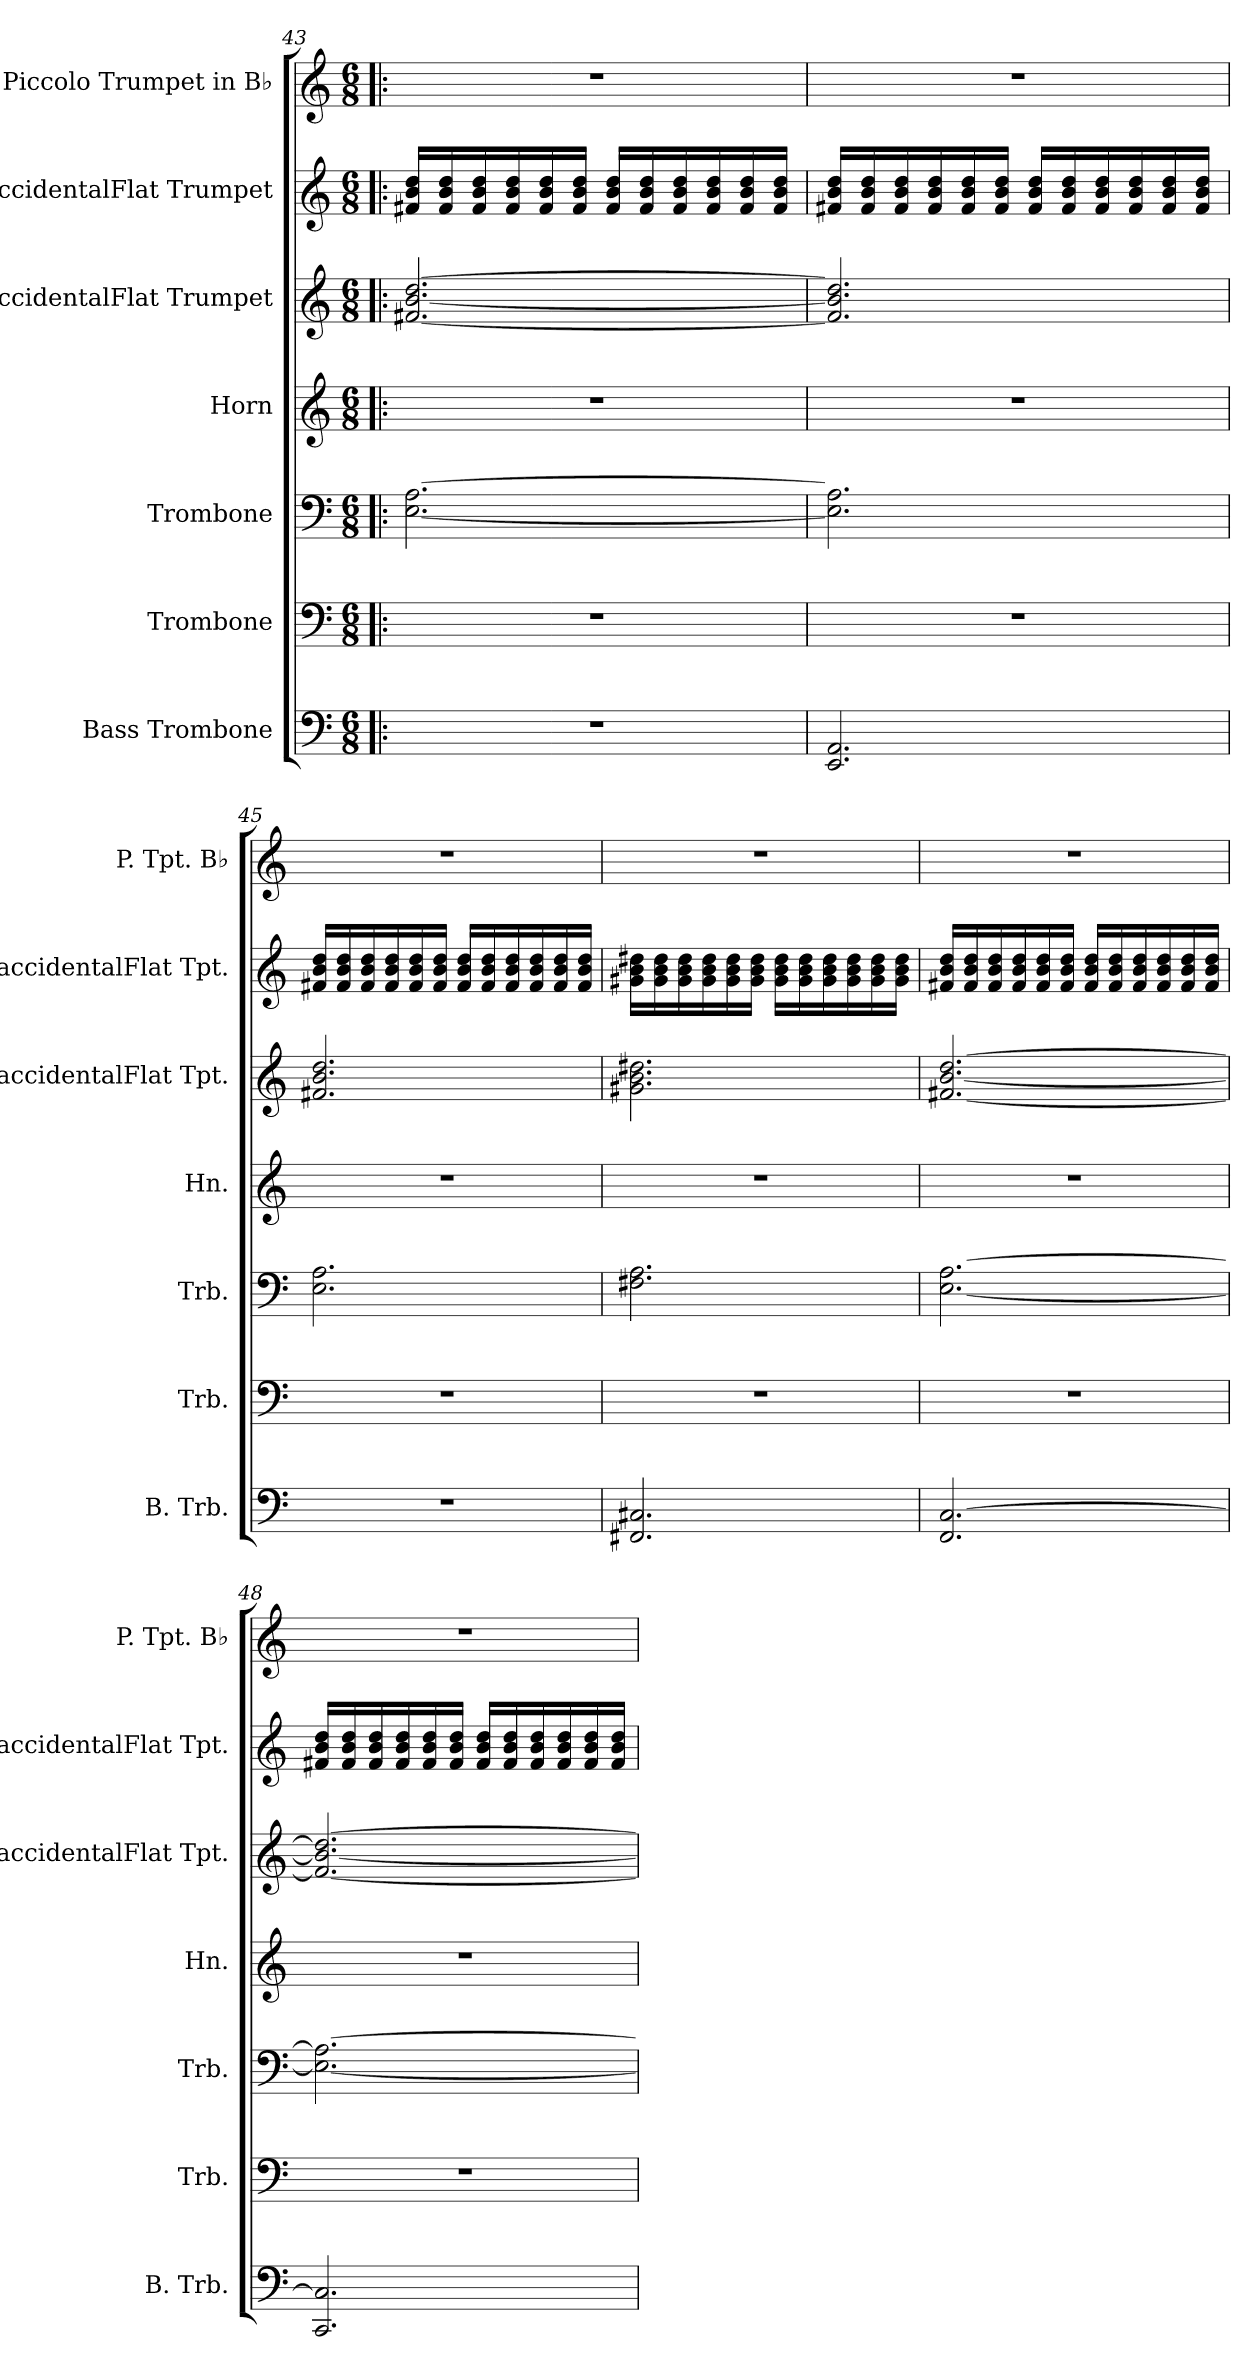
**kern	**kern	**kern	**kern	**kern	**kern	**kern
*part7	*part6	*part5	*part4	*part3	*part2	*part1
*staff7	*staff6	*staff5	*staff4	*staff3	*staff2	*staff1
*I"Bass Trombone	*I"Trombone	*I"Trombone	*I"Horn	*I"BaccidentalFlat Trumpet	*I"BaccidentalFlat Trumpet	*I"Piccolo Trumpet in B♭
*I'B. Trb.	*I'Trb.	*I'Trb.	*I'Hn.	*I'BaccidentalFlat Tpt.	*I'BaccidentalFlat Tpt.	*I'P. Tpt. B♭
*clefF4	*clefF4	*clefF4	*clefG2	*clefG2	*clefG2	*clefG2
*	*	*	*ITrd4c7	*ITrd1c2	*ITrd1c2	*ITrd-6c-10
*k[]	*k[]	*k[]	*k[b-]	*k[b-e-]	*k[b-e-]	*k[b-e-]
*M6/8	*M6/8	*M6/8	*M6/8	*M6/8	*M6/8	*M6/8
=43!|:	=43!|:	=43!|:	=43!|:	=43!|:	=43!|:	=43!|:
2.r	2.r	[2.E\ [2.A\	2.r	[2.en/ [2.a/ [2.cc/	16en/ 16a/ 16cc/LL	2.r
.	.	.	.	.	16e/ 16a/ 16cc/	.
.	.	.	.	.	16e/ 16a/ 16cc/	.
.	.	.	.	.	16e/ 16a/ 16cc/	.
.	.	.	.	.	16e/ 16a/ 16cc/	.
.	.	.	.	.	16e/ 16a/ 16cc/JJ	.
.	.	.	.	.	16e/ 16a/ 16cc/LL	.
.	.	.	.	.	16e/ 16a/ 16cc/	.
.	.	.	.	.	16e/ 16a/ 16cc/	.
.	.	.	.	.	16e/ 16a/ 16cc/	.
.	.	.	.	.	16e/ 16a/ 16cc/	.
.	.	.	.	.	16e/ 16a/ 16cc/JJ	.
!!LO:LB:g=z
=44	=44	=44	=44	=44	=44	=44
2.EE/ 2.AA/	2.r	2.E\] 2.A\]	2.r	2.e/] 2.a/] 2.cc/]	16en/ 16a/ 16cc/LL	2.r
.	.	.	.	.	16e/ 16a/ 16cc/	.
.	.	.	.	.	16e/ 16a/ 16cc/	.
.	.	.	.	.	16e/ 16a/ 16cc/	.
.	.	.	.	.	16e/ 16a/ 16cc/	.
.	.	.	.	.	16e/ 16a/ 16cc/JJ	.
.	.	.	.	.	16e/ 16a/ 16cc/LL	.
.	.	.	.	.	16e/ 16a/ 16cc/	.
.	.	.	.	.	16e/ 16a/ 16cc/	.
.	.	.	.	.	16e/ 16a/ 16cc/	.
.	.	.	.	.	16e/ 16a/ 16cc/	.
.	.	.	.	.	16e/ 16a/ 16cc/JJ	.
=45	=45	=45	=45	=45	=45	=45
2.r	2.r	2.E\ 2.A\	2.r	2.en/ 2.a/ 2.cc/	16en/ 16a/ 16cc/LL	2.r
.	.	.	.	.	16e/ 16a/ 16cc/	.
.	.	.	.	.	16e/ 16a/ 16cc/	.
.	.	.	.	.	16e/ 16a/ 16cc/	.
.	.	.	.	.	16e/ 16a/ 16cc/	.
.	.	.	.	.	16e/ 16a/ 16cc/JJ	.
.	.	.	.	.	16e/ 16a/ 16cc/LL	.
.	.	.	.	.	16e/ 16a/ 16cc/	.
.	.	.	.	.	16e/ 16a/ 16cc/	.
.	.	.	.	.	16e/ 16a/ 16cc/	.
.	.	.	.	.	16e/ 16a/ 16cc/	.
.	.	.	.	.	16e/ 16a/ 16cc/JJ	.
=46	=46	=46	=46	=46	=46	=46
2.FF#X/ 2.C#X/	2.r	2.F#X\ 2.A\	2.r	2.f#X\ 2.a\ 2.cc#X\	16f#X\ 16a\ 16cc#X\LL	2.r
.	.	.	.	.	16f#\ 16a\ 16cc#\	.
.	.	.	.	.	16f#\ 16a\ 16cc#\	.
.	.	.	.	.	16f#\ 16a\ 16cc#\	.
.	.	.	.	.	16f#\ 16a\ 16cc#\	.
.	.	.	.	.	16f#\ 16a\ 16cc#\JJ	.
.	.	.	.	.	16f#\ 16a\ 16cc#\LL	.
.	.	.	.	.	16f#\ 16a\ 16cc#\	.
.	.	.	.	.	16f#\ 16a\ 16cc#\	.
.	.	.	.	.	16f#\ 16a\ 16cc#\	.
.	.	.	.	.	16f#\ 16a\ 16cc#\	.
.	.	.	.	.	16f#\ 16a\ 16cc#\JJ	.
!!LO:PB:g=z
=47	=47	=47	=47	=47	=47	=47
2.FF/ [2.C/	2.r	[2.E\ [2.A\	2.r	[2.en/ [2.a/ [2.cc/	16en/ 16a/ 16cc/LL	2.r
.	.	.	.	.	16e/ 16a/ 16cc/	.
.	.	.	.	.	16e/ 16a/ 16cc/	.
.	.	.	.	.	16e/ 16a/ 16cc/	.
.	.	.	.	.	16e/ 16a/ 16cc/	.
.	.	.	.	.	16e/ 16a/ 16cc/JJ	.
.	.	.	.	.	16e/ 16a/ 16cc/LL	.
.	.	.	.	.	16e/ 16a/ 16cc/	.
.	.	.	.	.	16e/ 16a/ 16cc/	.
.	.	.	.	.	16e/ 16a/ 16cc/	.
.	.	.	.	.	16e/ 16a/ 16cc/	.
.	.	.	.	.	16e/ 16a/ 16cc/JJ	.
=48	=48	=48	=48	=48	=48	=48
2.CC/ 2.C/]	2.r	2.E\_ 2.A\_	2.r	2.e/_ 2.a/_ 2.cc/_	16en/ 16a/ 16cc/LL	2.r
.	.	.	.	.	16e/ 16a/ 16cc/	.
.	.	.	.	.	16e/ 16a/ 16cc/	.
.	.	.	.	.	16e/ 16a/ 16cc/	.
.	.	.	.	.	16e/ 16a/ 16cc/	.
.	.	.	.	.	16e/ 16a/ 16cc/JJ	.
.	.	.	.	.	16e/ 16a/ 16cc/LL	.
.	.	.	.	.	16e/ 16a/ 16cc/	.
.	.	.	.	.	16e/ 16a/ 16cc/	.
.	.	.	.	.	16e/ 16a/ 16cc/	.
.	.	.	.	.	16e/ 16a/ 16cc/	.
.	.	.	.	.	16e/ 16a/ 16cc/JJ	.
=	=	=	=	=	=	=
*-	*-	*-	*-	*-	*-	*-
